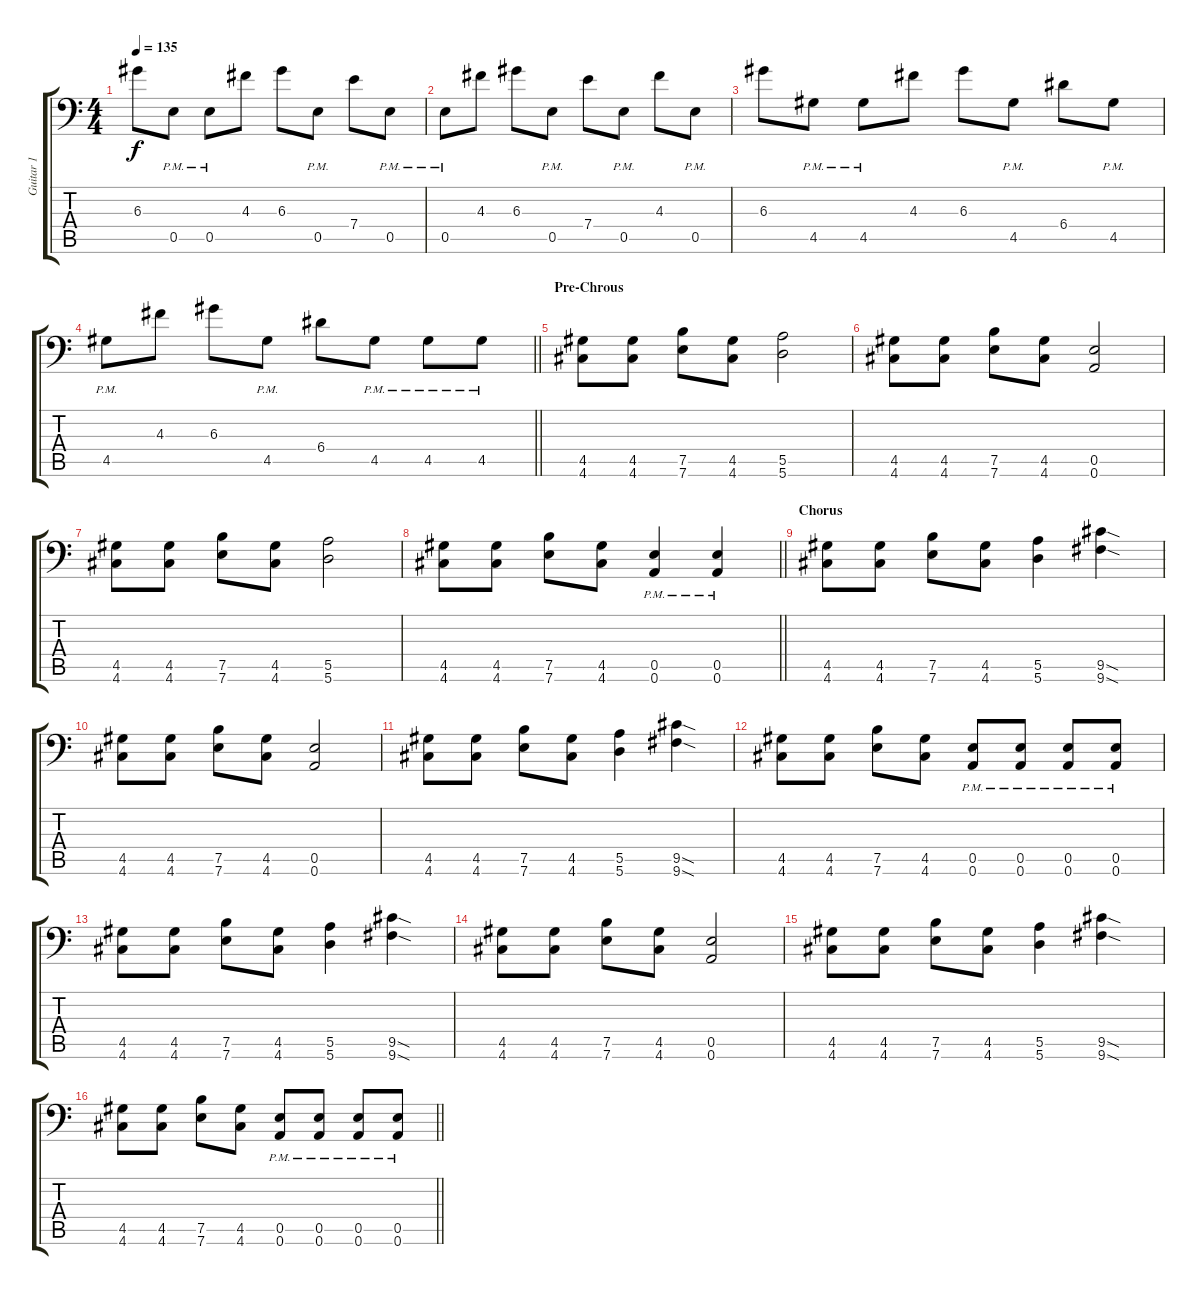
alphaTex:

\track ("Guitar 1" "Guitar 1") {instrument distortionguitar}
\staff {score tabs}
\tuning (B3 Gb3 D3 A2 E2 A1) {hide}
\ts (4 4)
\tempo 135
\clef f4
\ks c
6.3.8{dy f} 0.5{pm}.8 0.5{pm}.8 4.3.8 6.3.8 0.5{pm}.8 7.4.8 0.5{pm}.8 |
0.5{pm}.8 4.3.8 6.3.8 0.5{pm}.8 7.4.8 0.5{pm}.8 4.3.8 0.5{pm}.8 |
6.3.8 4.5{pm}.8 4.5{pm}.8 4.3.8 6.3.8 4.5{pm}.8 6.4.8 4.5{pm}.8 |
\barLineRight lightlight
4.5{pm}.8 4.3.8 6.3.8 4.5{pm}.8 6.4.8 4.5{pm}.8 4.5{pm}.8 4.5{pm}.8 |
\section ("" "Pre-Chrous")
(4.5 4.6).8 (4.5 4.6).8 (7.5 7.6).8 (4.5 4.6).8 (5.5 5.6).2 |
(4.5 4.6).8 (4.5 4.6).8 (7.5 7.6).8 (4.5 4.6).8 (0.5 0.6).2 |
(4.5 4.6).8 (4.5 4.6).8 (7.5 7.6).8 (4.5 4.6).8 (5.5 5.6).2 |
\barLineRight lightlight
(4.5 4.6).8 (4.5 4.6).8 (7.5 7.6).8 (4.5 4.6).8 (0.5{pm} 0.6{pm}).4 (0.5{pm} 0.6{pm}).4 |
\section ("" "Chorus")
(4.5 4.6).8 (4.5 4.6).8 (7.5 7.6).8 (4.5 4.6).8 (5.5 5.6).4 (9.5{sod} 9.6{sod}).4 |
(4.5 4.6).8 (4.5 4.6).8 (7.5 7.6).8 (4.5 4.6).8 (0.5 0.6).2 |
(4.5 4.6).8 (4.5 4.6).8 (7.5 7.6).8 (4.5 4.6).8 (5.5 5.6).4 (9.5{sod} 9.6{sod}).4 |
(4.5 4.6).8 (4.5 4.6).8 (7.5 7.6).8 (4.5 4.6).8 (0.5{pm} 0.6{pm}).8 (0.5{pm} 0.6{pm}).8 (0.5{pm} 0.6{pm}).8 (0.5{pm} 0.6{pm}).8 |
(4.5 4.6).8 (4.5 4.6).8 (7.5 7.6).8 (4.5 4.6).8 (5.5 5.6).4 (9.5{sod} 9.6{sod}).4 |
(4.5 4.6).8 (4.5 4.6).8 (7.5 7.6).8 (4.5 4.6).8 (0.5 0.6).2 |
(4.5 4.6).8 (4.5 4.6).8 (7.5 7.6).8 (4.5 4.6).8 (5.5 5.6).4 (9.5{sod} 9.6{sod}).4 |
\barLineRight lightlight
(4.5 4.6).8 (4.5 4.6).8 (7.5 7.6).8 (4.5 4.6).8 (0.5{pm} 0.6{pm}).8 (0.5{pm} 0.6{pm}).8 (0.5{pm} 0.6{pm}).8 (0.5{pm} 0.6{pm}).8
